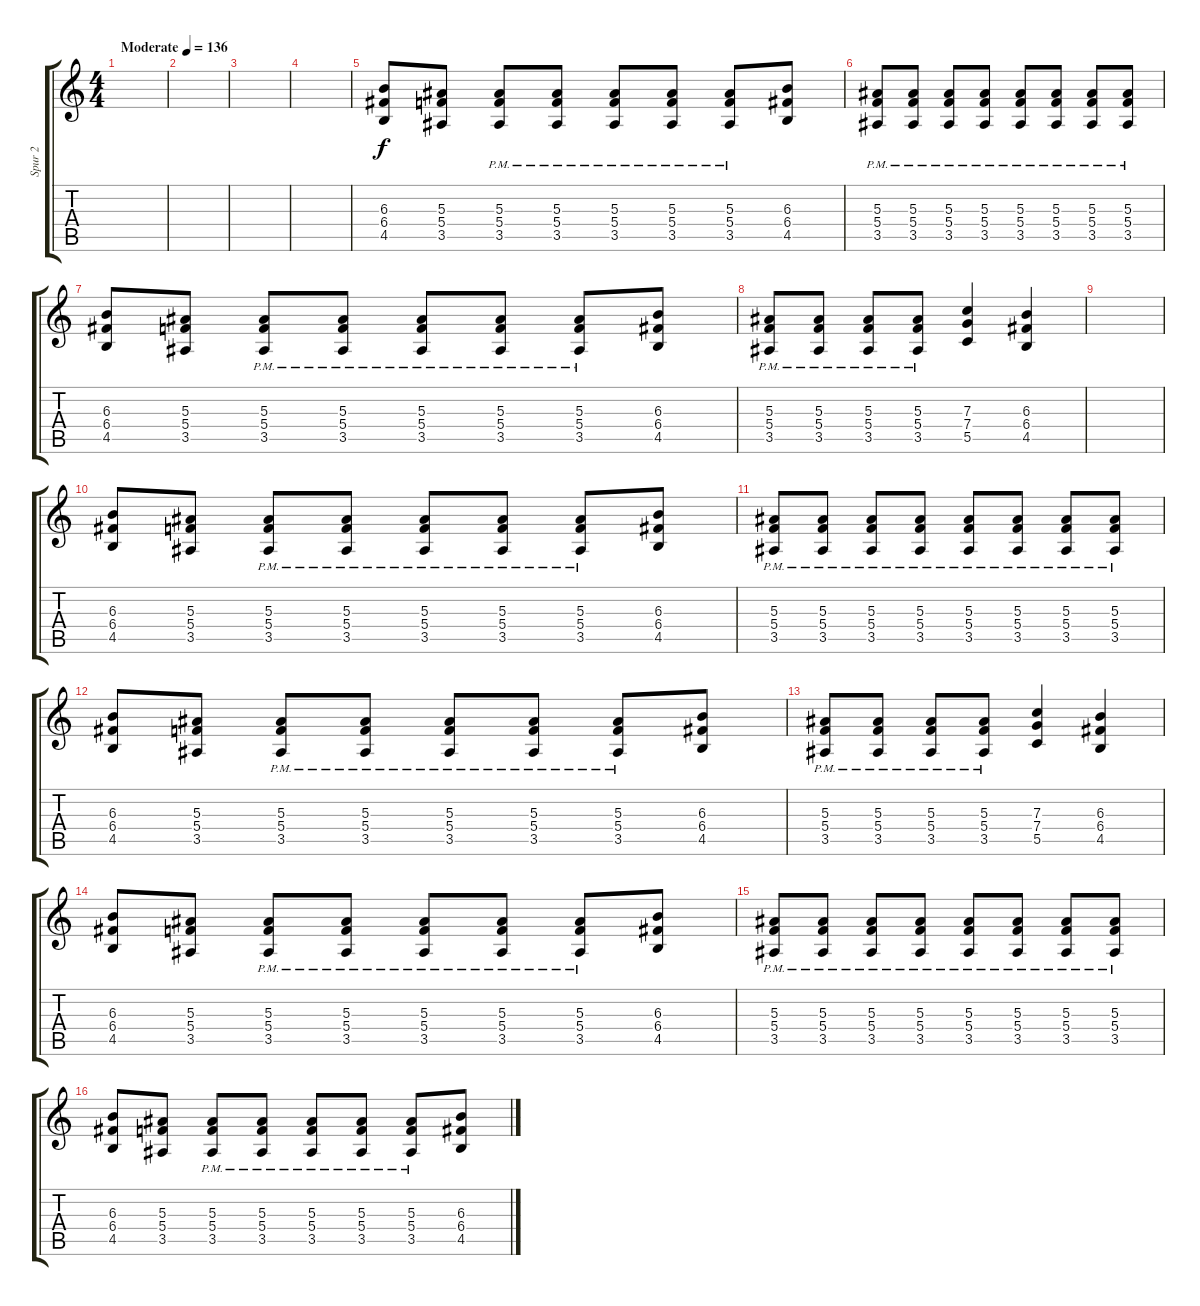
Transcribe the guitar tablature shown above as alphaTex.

\track ("Spur 2" "Spur 2") {instrument distortionguitar}
\staff {score tabs}
\tuning (D4 A3 F3 C3 G2 D2) {hide}
\ts (4 4)
\tempo (136 "Moderate")
\clef g2
\ks c
|
|
|
|
(6.3 6.4 4.5).8 (5.3 5.4 3.5).8 (5.3{pm} 5.4{pm} 3.5{pm}).8 (5.3{pm} 5.4{pm} 3.5{pm}).8 (5.3{pm} 5.4{pm} 3.5{pm}).8 (5.3{pm} 5.4{pm} 3.5{pm}).8 (5.3{pm} 5.4{pm} 3.5{pm}).8 (6.3 6.4 4.5).8 |
(5.3{pm} 5.4{pm} 3.5{pm}).8 (5.3{pm} 5.4{pm} 3.5{pm}).8 (5.3{pm} 5.4{pm} 3.5{pm}).8 (5.3{pm} 5.4{pm} 3.5{pm}).8 (5.3{pm} 5.4{pm} 3.5{pm}).8 (5.3{pm} 5.4{pm} 3.5{pm}).8 (5.3{pm} 5.4{pm} 3.5{pm}).8 (5.3{pm} 5.4{pm} 3.5{pm}).8 |
(6.3 6.4 4.5).8 (5.3 5.4 3.5).8 (5.3{pm} 5.4{pm} 3.5{pm}).8 (5.3{pm} 5.4{pm} 3.5{pm}).8 (5.3{pm} 5.4{pm} 3.5{pm}).8 (5.3{pm} 5.4{pm} 3.5{pm}).8 (5.3{pm} 5.4{pm} 3.5{pm}).8 (6.3 6.4 4.5).8 |
(5.3{pm} 5.4{pm} 3.5{pm}).8 (5.3{pm} 5.4{pm} 3.5{pm}).8 (5.3{pm} 5.4{pm} 3.5{pm}).8 (5.3{pm} 5.4{pm} 3.5{pm}).8 (7.3 7.4 5.5).4 (6.3 6.4 4.5).4 |
|
(6.3 6.4 4.5).8 (5.3 5.4 3.5).8 (5.3{pm} 5.4{pm} 3.5{pm}).8 (5.3{pm} 5.4{pm} 3.5{pm}).8 (5.3{pm} 5.4{pm} 3.5{pm}).8 (5.3{pm} 5.4{pm} 3.5{pm}).8 (5.3{pm} 5.4{pm} 3.5{pm}).8 (6.3 6.4 4.5).8 |
(5.3{pm} 5.4{pm} 3.5{pm}).8 (5.3{pm} 5.4{pm} 3.5{pm}).8 (5.3{pm} 5.4{pm} 3.5{pm}).8 (5.3{pm} 5.4{pm} 3.5{pm}).8 (5.3{pm} 5.4{pm} 3.5{pm}).8 (5.3{pm} 5.4{pm} 3.5{pm}).8 (5.3{pm} 5.4{pm} 3.5{pm}).8 (5.3{pm} 5.4{pm} 3.5{pm}).8 |
(6.3 6.4 4.5).8 (5.3 5.4 3.5).8 (5.3{pm} 5.4{pm} 3.5{pm}).8 (5.3{pm} 5.4{pm} 3.5{pm}).8 (5.3{pm} 5.4{pm} 3.5{pm}).8 (5.3{pm} 5.4{pm} 3.5{pm}).8 (5.3{pm} 5.4{pm} 3.5{pm}).8 (6.3 6.4 4.5).8 |
(5.3{pm} 5.4{pm} 3.5{pm}).8 (5.3{pm} 5.4{pm} 3.5{pm}).8 (5.3{pm} 5.4{pm} 3.5{pm}).8 (5.3{pm} 5.4{pm} 3.5{pm}).8 (7.3 7.4 5.5).4 (6.3 6.4 4.5).4 |
(6.3 6.4 4.5).8 (5.3 5.4 3.5).8 (5.3{pm} 5.4{pm} 3.5{pm}).8 (5.3{pm} 5.4{pm} 3.5{pm}).8 (5.3{pm} 5.4{pm} 3.5{pm}).8 (5.3{pm} 5.4{pm} 3.5{pm}).8 (5.3{pm} 5.4{pm} 3.5{pm}).8 (6.3 6.4 4.5).8 |
(5.3{pm} 5.4{pm} 3.5{pm}).8 (5.3{pm} 5.4{pm} 3.5{pm}).8 (5.3{pm} 5.4{pm} 3.5{pm}).8 (5.3{pm} 5.4{pm} 3.5{pm}).8 (5.3{pm} 5.4{pm} 3.5{pm}).8 (5.3{pm} 5.4{pm} 3.5{pm}).8 (5.3{pm} 5.4{pm} 3.5{pm}).8 (5.3{pm} 5.4{pm} 3.5{pm}).8 |
(6.3 6.4 4.5).8 (5.3 5.4 3.5).8 (5.3{pm} 5.4{pm} 3.5{pm}).8 (5.3{pm} 5.4{pm} 3.5{pm}).8 (5.3{pm} 5.4{pm} 3.5{pm}).8 (5.3{pm} 5.4{pm} 3.5{pm}).8 (5.3{pm} 5.4{pm} 3.5{pm}).8 (6.3 6.4 4.5).8
